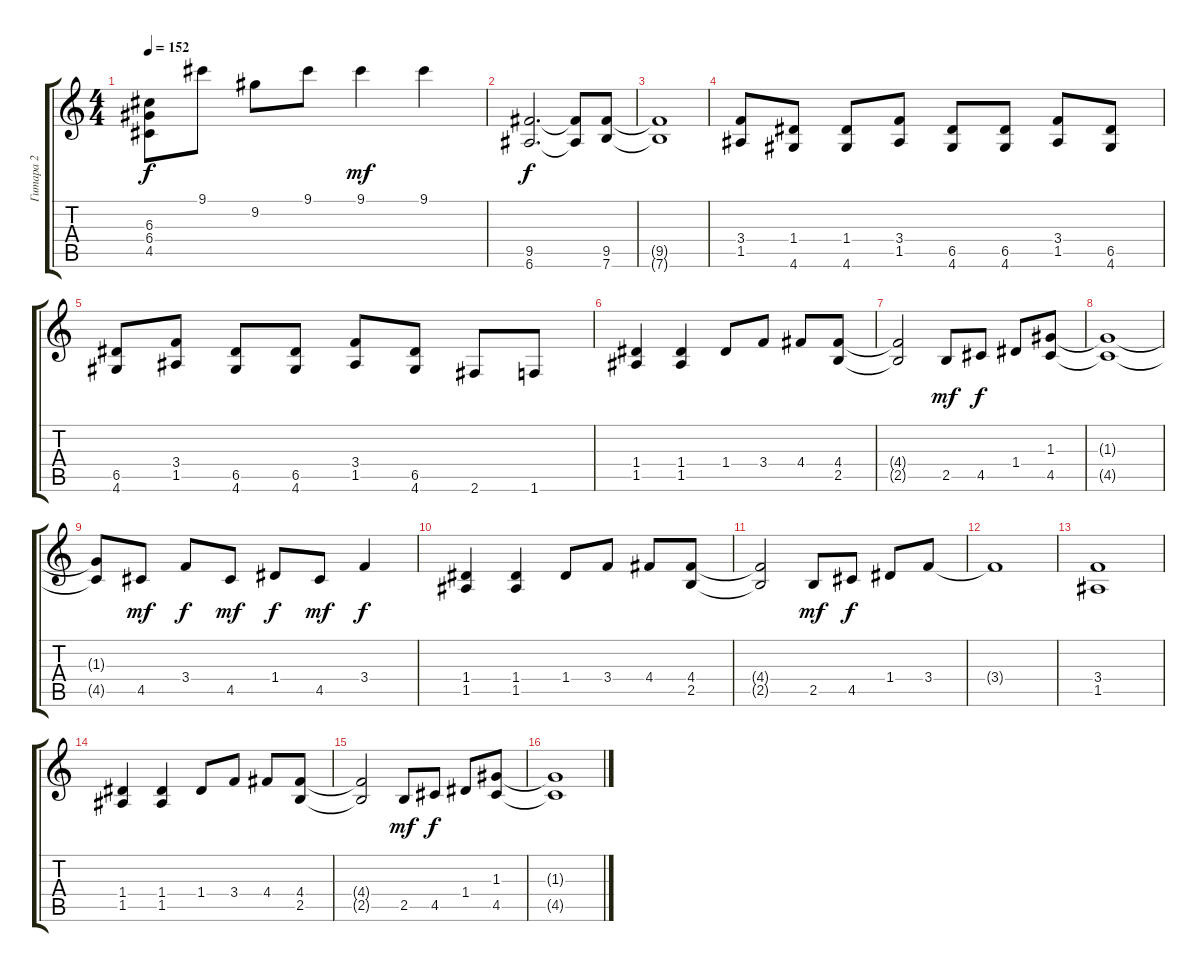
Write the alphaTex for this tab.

\track ("Гитара 2" "Гитара 2") {instrument overdrivenguitar}
\staff {score tabs}
\tuning (E4 B3 G3 D3 A2 E2) {hide}
\ts (4 4)
\tempo 152
\clef g2
\ks c
(6.3{t} 6.4{t} 4.5{t}).8{dy f} 9.1.8 9.2.8 9.1.8 9.1.4{dy mf} 9.1.4 |
(9.5 6.6).2{d dy f} (9.5{t} 6.6{t}).8 (9.5 7.6).8 |
(9.5{t} 7.6{t}).1 |
(3.4 1.5).8 (1.4 4.6).8 (1.4 4.6).8 (3.4 1.5).8 (6.5 4.6).8 (6.5 4.6).8 (3.4 1.5).8 (6.5 4.6).8 |
(6.5 4.6).8 (3.4 1.5).8 (6.5 4.6).8 (6.5 4.6).8 (3.4 1.5).8 (6.5 4.6).8 2.6.8 1.6.8 |
(1.4 1.5).4 (1.4 1.5).4 1.4.8 3.4.8 4.4.8 (4.4 2.5).8 |
(4.4{t} 2.5{t}).2 2.5.8{dy mf} 4.5.8{dy f} 1.4.8 (1.3 4.5).8 |
(1.3{t} 4.5{t}).1 |
(1.3{t} 4.5{t}).8 4.5.8{dy mf} 3.4.8{dy f} 4.5.8{dy mf} 1.4.8{dy f} 4.5.8{dy mf} 3.4.4{dy f} |
(1.4 1.5).4 (1.4 1.5).4 1.4.8 3.4.8 4.4.8 (4.4 2.5).8 |
(4.4{t} 2.5{t}).2 2.5.8{dy mf} 4.5.8{dy f} 1.4.8 3.4.8 |
3.4{t}.1 |
(3.4 1.5).1 |
(1.4 1.5).4 (1.4 1.5).4 1.4.8 3.4.8 4.4.8 (4.4 2.5).8 |
(4.4{t} 2.5{t}).2 2.5.8{dy mf} 4.5.8{dy f} 1.4.8 (1.3 4.5).8 |
(1.3{t} 4.5{t}).1
